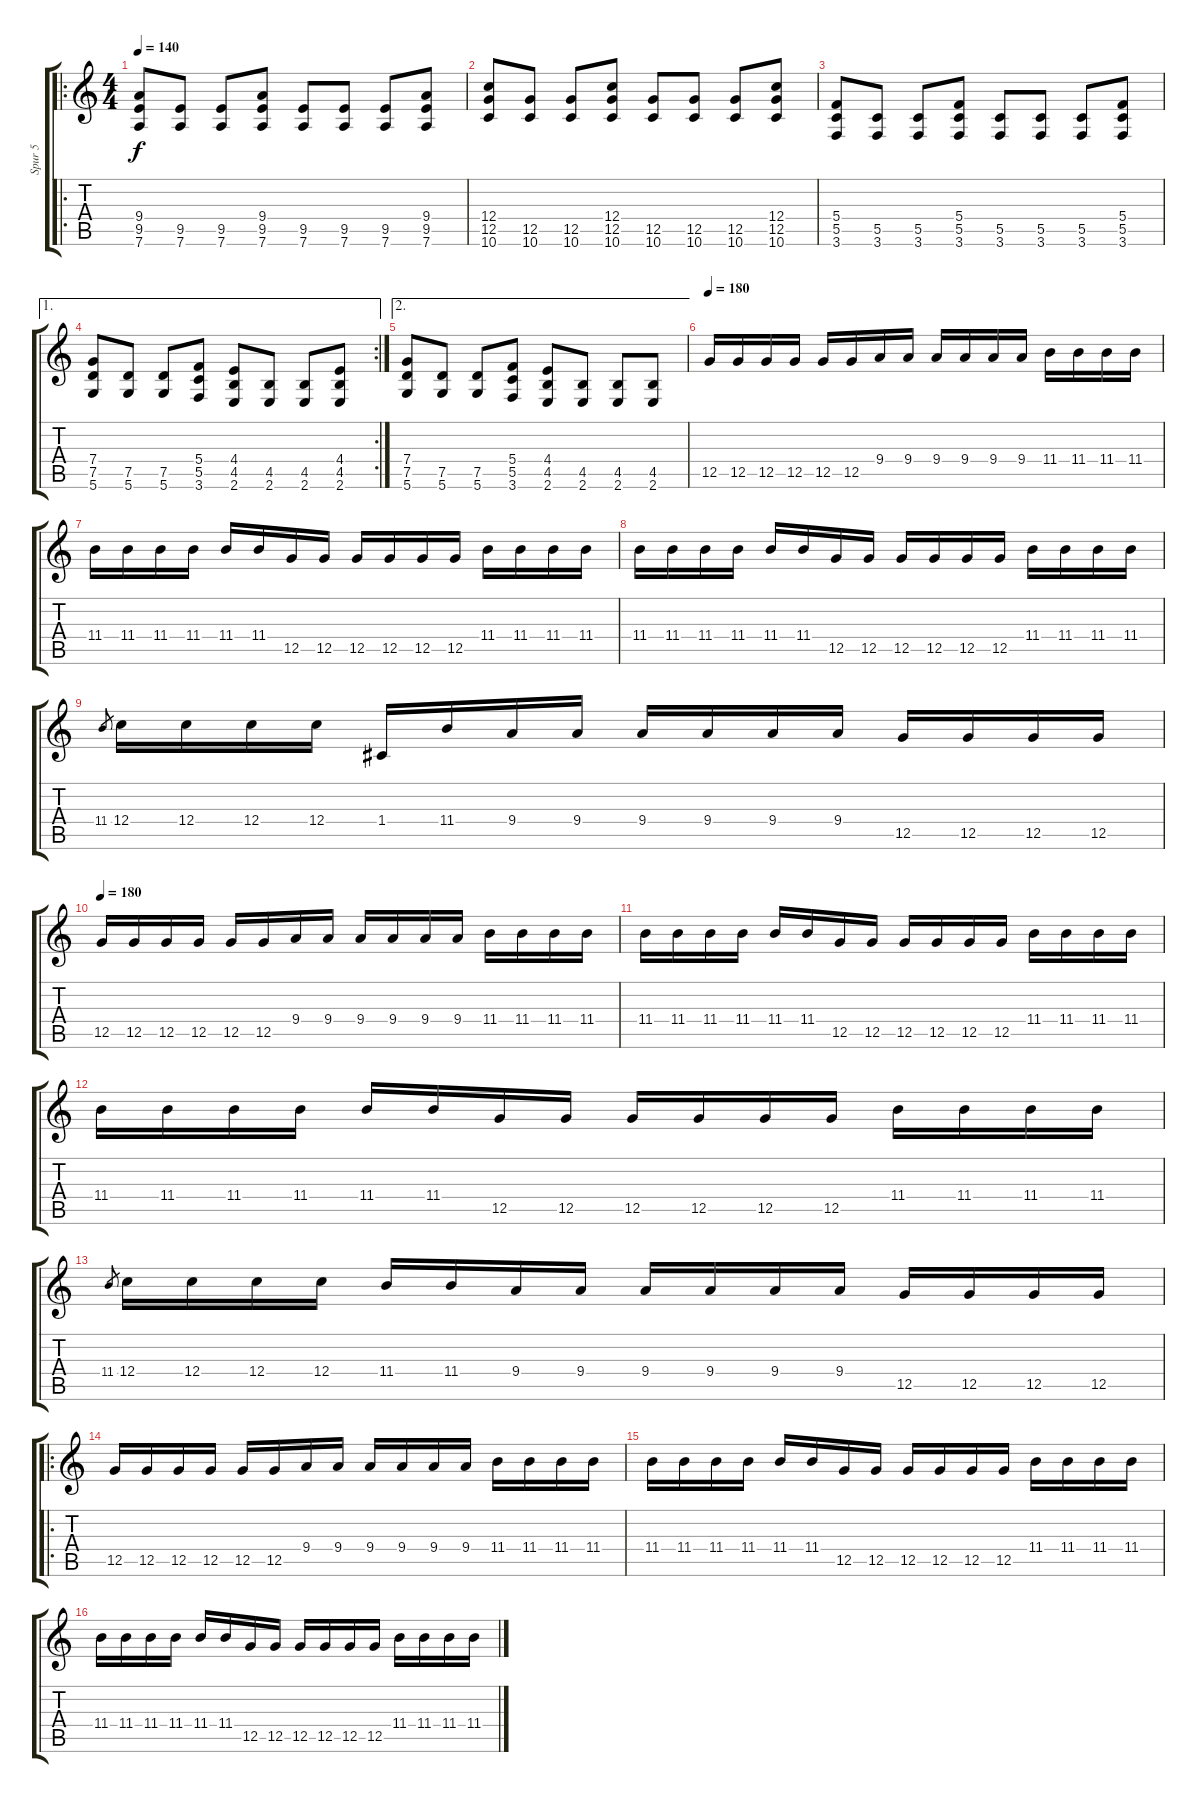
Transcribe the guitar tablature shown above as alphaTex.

\track ("Spur 5" "Spur 5") {instrument distortionguitar}
\staff {score tabs}
\tuning (D4 A3 F3 C3 G2 D2) {hide}
\ro
\ts (4 4)
\tempo 140
\clef g2
\ks c
(9.4 9.5 7.6).8{dy f} (9.5 7.6).8 (9.5 7.6).8 (9.4 9.5 7.6).8 (9.5 7.6).8 (9.5 7.6).8 (9.5 7.6).8 (9.4 9.5 7.6).8 |
(12.4 12.5 10.6).8 (12.5 10.6).8 (12.5 10.6).8 (12.4 12.5 10.6).8 (12.5 10.6).8 (12.5 10.6).8 (12.5 10.6).8 (12.4 12.5 10.6).8 |
(5.4 5.5 3.6).8 (5.5 3.6).8 (5.5 3.6).8 (5.4 5.5 3.6).8 (5.5 3.6).8 (5.5 3.6).8 (5.5 3.6).8 (5.4 5.5 3.6).8 |
\ae 1
\rc 2
(7.4 7.5 5.6).8 (7.5 5.6).8 (7.5 5.6).8 (5.4 5.5 3.6).8 (4.4 4.5 2.6).8 (4.5 2.6).8 (4.5 2.6).8 (4.4 4.5 2.6).8 |
\ae 2
(7.4 7.5 5.6).8 (7.5 5.6).8 (7.5 5.6).8 (5.4 5.5 3.6).8 (4.4 4.5 2.6).8 (4.5 2.6).8 (4.5 2.6).8 (4.5 2.6).8 |
\tempo 180
12.5.16 12.5.16 12.5.16 12.5.16 12.5.16 12.5.16 9.4.16 9.4.16 9.4.16 9.4.16 9.4.16 9.4.16 11.4.16 11.4.16 11.4.16 11.4.16 |
11.4.16 11.4.16 11.4.16 11.4.16 11.4.16 11.4.16 12.5.16 12.5.16 12.5.16 12.5.16 12.5.16 12.5.16 11.4.16 11.4.16 11.4.16 11.4.16 |
11.4.16 11.4.16 11.4.16 11.4.16 11.4.16 11.4.16 12.5.16 12.5.16 12.5.16 12.5.16 12.5.16 12.5.16 11.4.16 11.4.16 11.4.16 11.4.16 |
11.4.8{gr} 12.4.16 12.4.16 12.4.16 12.4.16 1.4.16 11.4.16 9.4.16 9.4.16 9.4.16 9.4.16 9.4.16 9.4.16 12.5.16 12.5.16 12.5.16 12.5.16 |
\tempo 180
12.5.16 12.5.16 12.5.16 12.5.16 12.5.16 12.5.16 9.4.16 9.4.16 9.4.16 9.4.16 9.4.16 9.4.16 11.4.16 11.4.16 11.4.16 11.4.16 |
11.4.16 11.4.16 11.4.16 11.4.16 11.4.16 11.4.16 12.5.16 12.5.16 12.5.16 12.5.16 12.5.16 12.5.16 11.4.16 11.4.16 11.4.16 11.4.16 |
11.4.16 11.4.16 11.4.16 11.4.16 11.4.16 11.4.16 12.5.16 12.5.16 12.5.16 12.5.16 12.5.16 12.5.16 11.4.16 11.4.16 11.4.16 11.4.16 |
11.4.8{gr} 12.4.16 12.4.16 12.4.16 12.4.16 11.4.16 11.4.16 9.4.16 9.4.16 9.4.16 9.4.16 9.4.16 9.4.16 12.5.16 12.5.16 12.5.16 12.5.16 |
\ro
12.5.16 12.5.16 12.5.16 12.5.16 12.5.16 12.5.16 9.4.16 9.4.16 9.4.16 9.4.16 9.4.16 9.4.16 11.4.16 11.4.16 11.4.16 11.4.16 |
11.4.16 11.4.16 11.4.16 11.4.16 11.4.16 11.4.16 12.5.16 12.5.16 12.5.16 12.5.16 12.5.16 12.5.16 11.4.16 11.4.16 11.4.16 11.4.16 |
11.4.16 11.4.16 11.4.16 11.4.16 11.4.16 11.4.16 12.5.16 12.5.16 12.5.16 12.5.16 12.5.16 12.5.16 11.4.16 11.4.16 11.4.16 11.4.16
